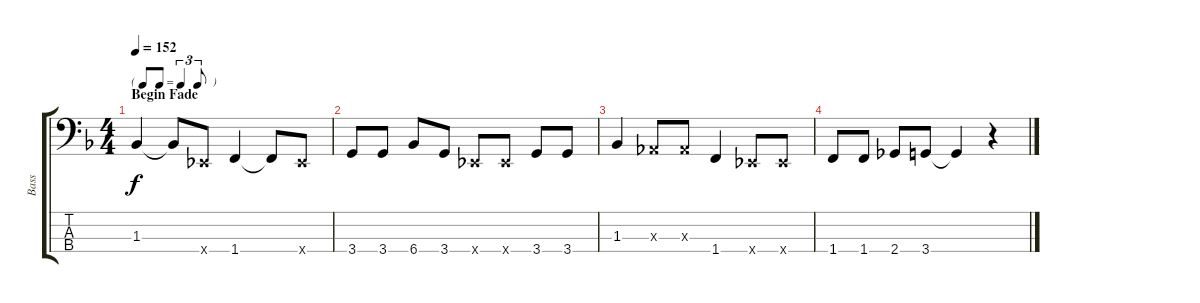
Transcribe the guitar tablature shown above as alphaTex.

\track ("Bass" "Bass") {instrument slapbass1}
\staff {score tabs}
\tuning (G2 D2 A1 E1) {hide}
\ts (4 4)
\tf triplet8th
\section ("" "Begin Fade")
\tempo 152
\clef f4
\ks f
1.3.4{dy f volume 8} 1.3{t}.8 -1.4{x}.8 1.4.4 1.4{t}.8 -1.4{x}.8 |
3.4.8 3.4.8 6.4.8 3.4.8 -1.4{x}.8 -1.4{x}.8 3.4.8 3.4.8 |
1.3.4{volume 3} -1.3{x}.8 -1.3{x}.8 1.4.4 -1.4{x}.8 -1.4{x}.8 |
1.4.8 1.4.8 2.4.8 3.4.8 3.4{t}.4 r.4
